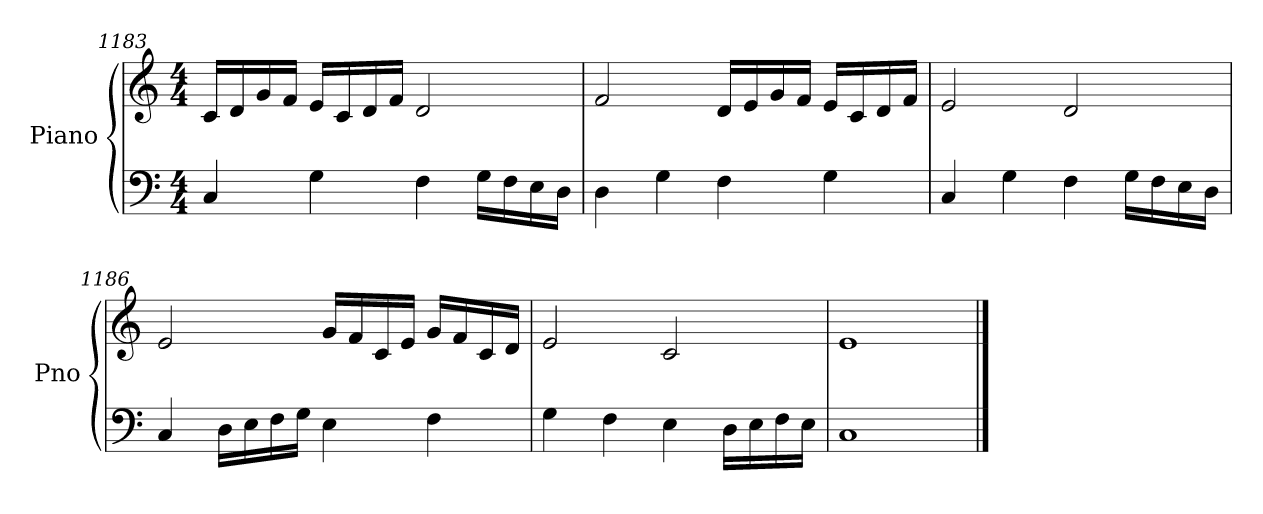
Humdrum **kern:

**kern	**kern
*part1	*part1
*staff2	*staff1
*I"Piano	*
*I'Pno	*
!!LO:LB:g=z
*clefF4	*clefG2
*k[]	*k[]
*M4/4	*M4/4
=1183	=1183
4C/	16c/LL
.	16d/
.	16g/
.	16f/JJ
4G\	16e/LL
.	16c/
.	16d/
.	16f/JJ
4F\	2d/
16G\LL	.
16F\	.
16E\	.
16D\JJ	.
=1184	=1184
4D\	2f/
4G\	.
4F\	16d/LL
.	16e/
.	16g/
.	16f/JJ
4G\	16e/LL
.	16c/
.	16d/
.	16f/JJ
=1185	=1185
4C/	2e/
4G\	.
4F\	2d/
16G\LL	.
16F\	.
16E\	.
16D\JJ	.
!!LO:LB:g=z
=1186	=1186
4C/	2e/
16D\LL	.
16E\	.
16F\	.
16G\JJ	.
4E\	16g/LL
.	16f/
.	16c/
.	16e/JJ
4F\	16g/LL
.	16f/
.	16c/
.	16d/JJ
=1187	=1187
4G\	2e/
4F\	.
4E\	2c/
16D\LL	.
16E\	.
16F\	.
16E\JJ	.
=1188	=1188
1C	1e
==	==
*-	*-
